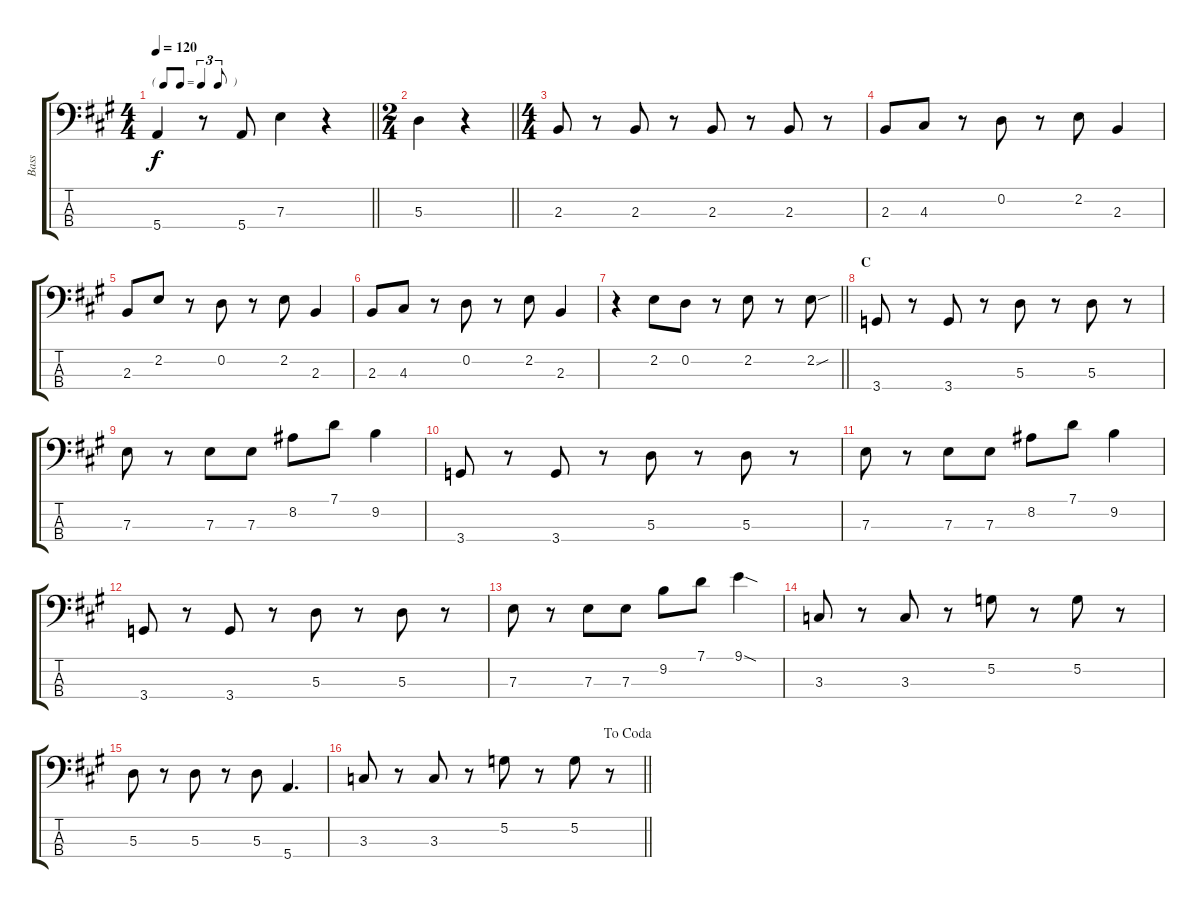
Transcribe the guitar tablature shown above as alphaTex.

\track ("Bass" "Bass") {instrument electricbassfinger}
\staff {score tabs}
\tuning (G2 D2 A1 E1) {hide}
\ts (4 4)
\tf triplet8th
\tempo 120
\clef f4
\barLineRight lightlight
\ks a
5.4.4{dy f} r.8 5.4.8 7.3.4 r.4 |
\ts (2 4)
\barLineRight lightlight
5.3.4 r.4 |
\ts (4 4)
2.3.8 r.8 2.3.8 r.8 2.3.8 r.8 2.3.8 r.8 |
2.3.8 4.3.8 r.8 0.2.8 r.8 2.2.8 2.3.4 |
2.3.8 2.2.8 r.8 0.2.8 r.8 2.2.8 2.3.4 |
2.3.8 4.3.8 r.8 0.2.8 r.8 2.2.8 2.3.4 |
\barLineRight lightlight
r.4 2.2.8 0.2.8 r.8 2.2.8 r.8 2.2{sou}.8 |
\section ("" "C")
3.4.8 r.8 3.4.8 r.8 5.3.8 r.8 5.3.8 r.8 |
7.3.8 r.8 7.3.8 7.3.8 8.2.8 7.1.8 9.2.4 |
3.4.8 r.8 3.4.8 r.8 5.3.8 r.8 5.3.8 r.8 |
7.3.8 r.8 7.3.8 7.3.8 8.2.8 7.1.8 9.2.4 |
3.4.8 r.8 3.4.8 r.8 5.3.8 r.8 5.3.8 r.8 |
7.3.8 r.8 7.3.8 7.3.8 9.2.8 7.1.8 9.1{sod}.4 |
3.3.8 r.8 3.3.8 r.8 5.2.8 r.8 5.2.8 r.8 |
5.3.8 r.8 5.3.8 r.8 5.3.8 5.4.4{d} |
\jump dacoda
\barLineRight lightlight
3.3.8 r.8 3.3.8 r.8 5.2.8 r.8 5.2.8 r.8
